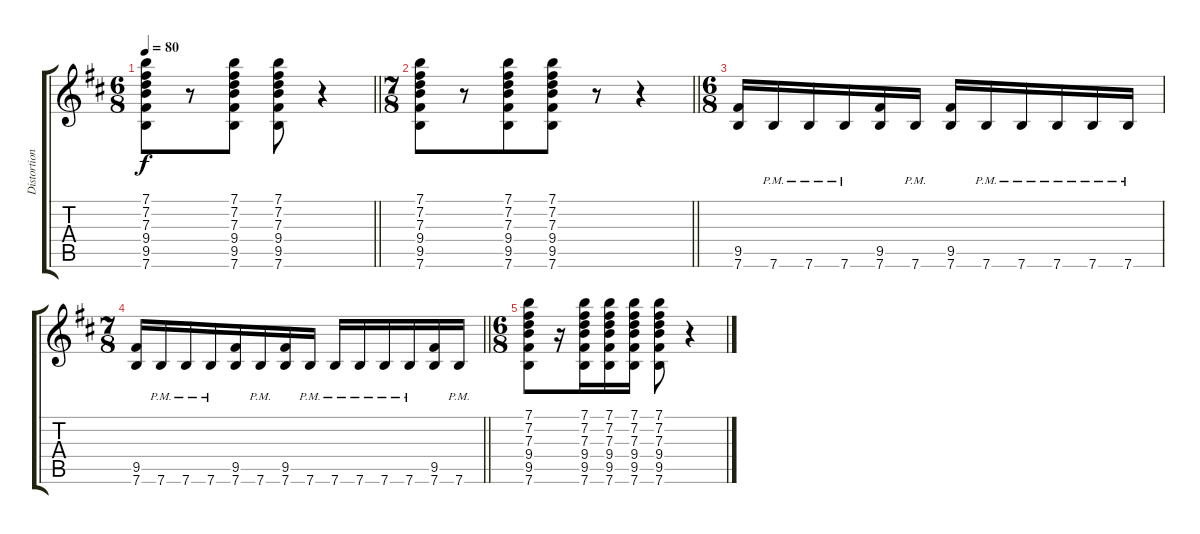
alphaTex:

\track ("Distortion" "Distortion") {instrument distortionguitar}
\staff {score tabs}
\tuning (E4 B3 G3 D3 A2 E2) {hide}
\ts (6 8)
\tempo 80
\clef g2
\barLineRight lightlight
\ks d
(7.1 7.2 7.3 9.4 9.5 7.6).8{dy f} r.8 (7.1 7.2 7.3 9.4 9.5 7.6).8 (7.1 7.2 7.3 9.4 9.5 7.6).8 r.4 |
\ts (7 8)
\barLineRight lightlight
(7.1 7.2 7.3 9.4 9.5 7.6).8 r.8 (7.1 7.2 7.3 9.4 9.5 7.6).8 (7.1 7.2 7.3 9.4 9.5 7.6).8 r.8 r.4 |
\ts (6 8)
(9.5 7.6).16 7.6{pm}.16 7.6{pm}.16 7.6{pm}.16 (9.5 7.6).16 7.6{pm}.16 (9.5 7.6).16 7.6{pm}.16 7.6{pm}.16 7.6{pm}.16 7.6{pm}.16 7.6{pm}.16 |
\ts (7 8)
\barLineRight lightlight
(9.5 7.6).16 7.6{pm}.16 7.6{pm}.16 7.6{pm}.16 (9.5 7.6).16 7.6{pm}.16 (9.5 7.6).16 7.6{pm}.16 7.6{pm}.16 7.6{pm}.16 7.6{pm}.16 7.6{pm}.16 (9.5 7.6).16 7.6{pm}.16 |
\ts (6 8)
(7.1 7.2 7.3 9.4 9.5 7.6).8 r.16 (7.1 7.2 7.3 9.4 9.5 7.6).16 (7.1 7.2 7.3 9.4 9.5 7.6).16 (7.1 7.2 7.3 9.4 9.5 7.6).16 (7.1 7.2 7.3 9.4 9.5 7.6).8 r.4
